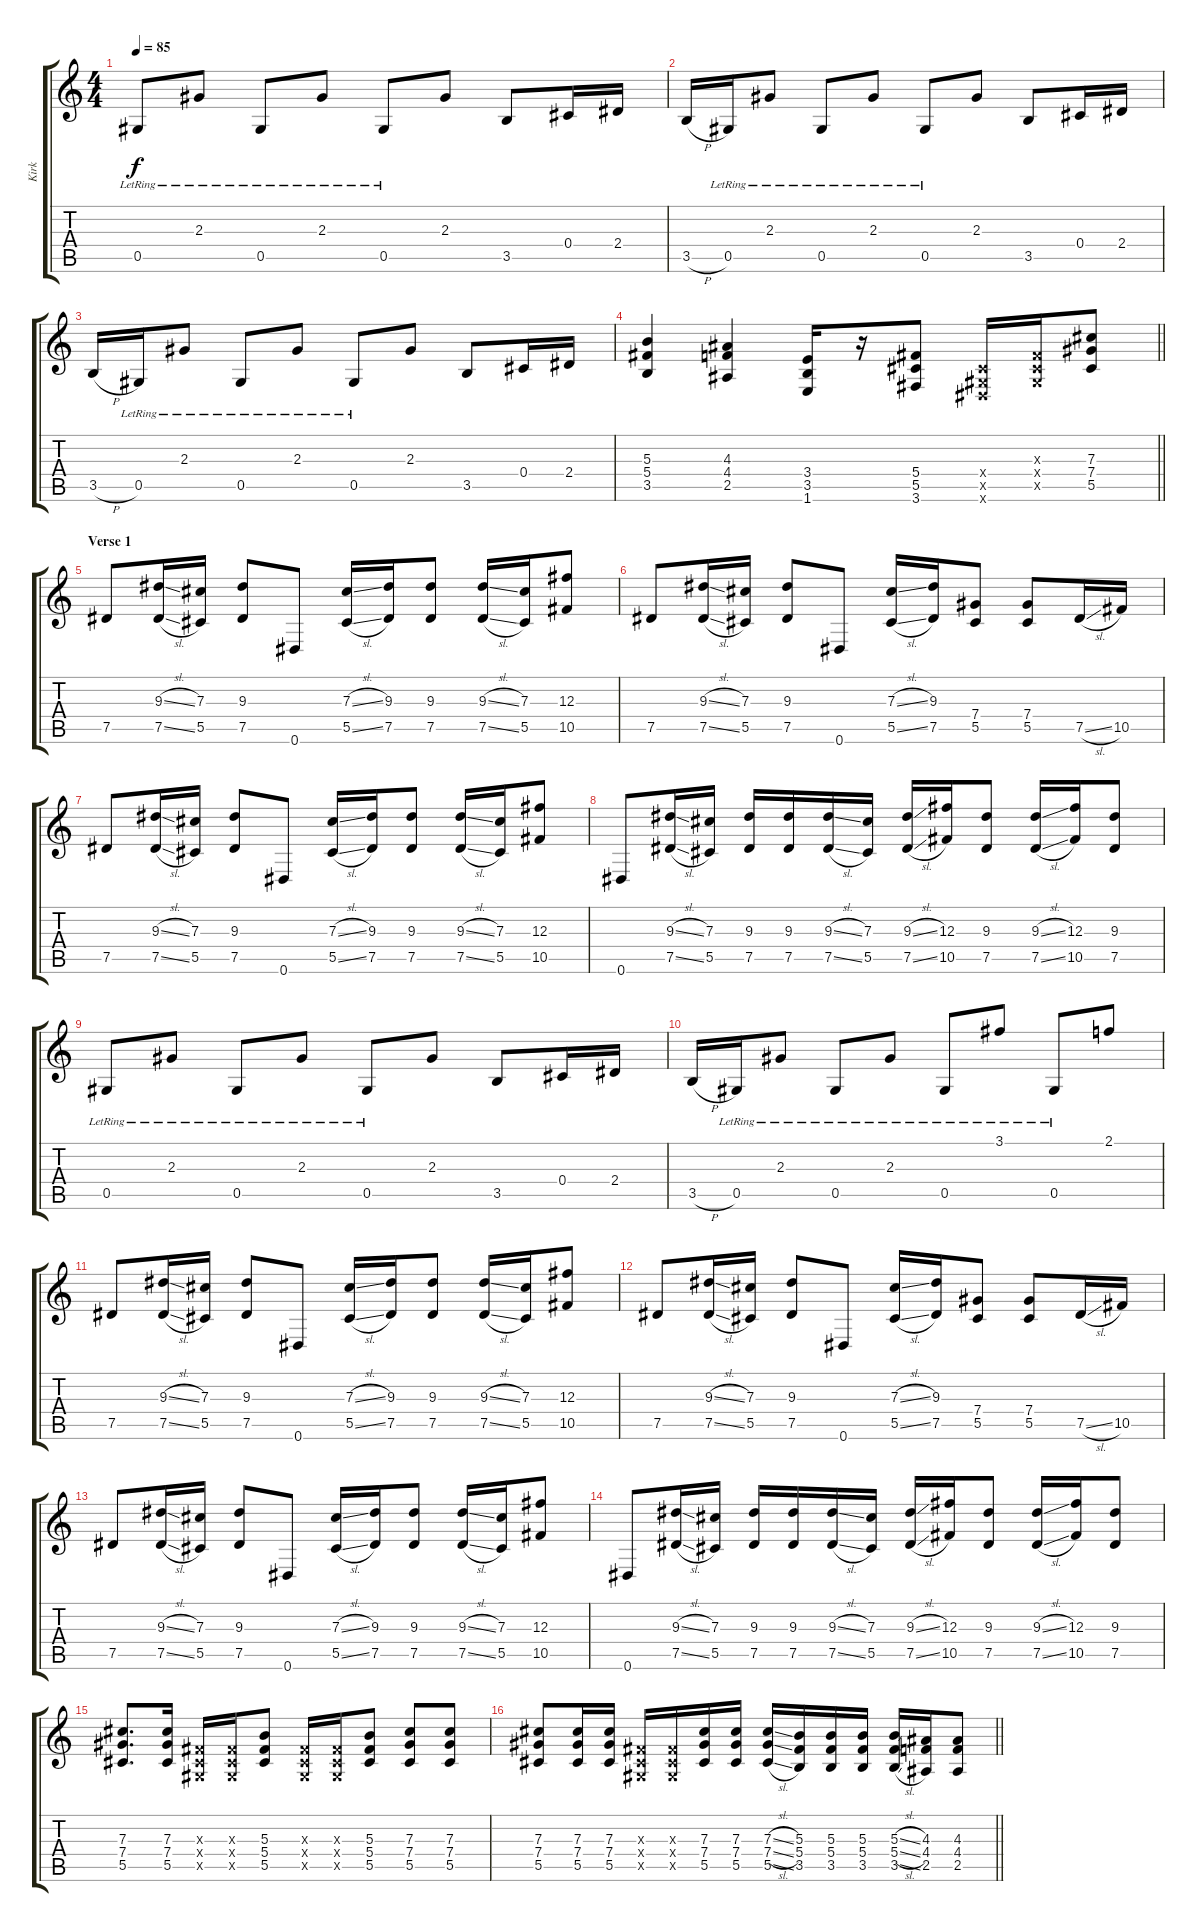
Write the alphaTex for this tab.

\track ("Kirk" "Kirk") {instrument electricguitarclean}
\staff {score tabs}
\tuning (Eb4 Bb3 Gb3 Db3 Ab2 Eb2) {hide}
\ts (4 4)
\tempo 85
\clef g2
\ks c
0.5{lr}.8{dy f} 2.3{lr}.8 0.5{lr}.8 2.3{lr}.8 0.5{lr}.8 2.3.8 3.5.8 0.4.16 2.4.16 |
3.5{h}.16 0.5{lr}.16 2.3{lr}.8 0.5{lr}.8 2.3{lr}.8 0.5{lr}.8 2.3.8 3.5.8 0.4.16 2.4.16 |
3.5{h}.16 0.5{lr}.16 2.3{lr}.8 0.5{lr}.8 2.3{lr}.8 0.5{lr}.8 2.3.8 3.5.8 0.4.16 2.4.16 |
\barLineRight lightlight
(5.3 5.4 3.5).4 (4.3 4.4 2.5).4 (3.4 3.5 1.6).16 r.16 (5.4 5.5 3.6).8 (0.4{x} 0.5{x} 0.6{x}).16 (0.3{x} 0.4{x} 0.5{x}).16 (7.3 7.4 5.5).8 |
\section ("" "Verse 1")
7.5.8 (9.3{sl} 7.5{sl}).16 (7.3 5.5).16 (9.3 7.5).8 0.6.8 (7.3{sl} 5.5{sl}).16 (9.3 7.5).16 (9.3 7.5).8 (9.3{sl} 7.5{sl}).16 (7.3 5.5).16 (12.3 10.5).8 |
7.5.8 (9.3{sl} 7.5{sl}).16 (7.3 5.5).16 (9.3 7.5).8 0.6.8 (7.3{sl} 5.5{sl}).16 (9.3 7.5).16 (7.4 5.5).8 (7.4 5.5).8 7.5{sl}.16 10.5.16 |
7.5.8 (9.3{sl} 7.5{sl}).16 (7.3 5.5).16 (9.3 7.5).8 0.6.8 (7.3{sl} 5.5{sl}).16 (9.3 7.5).16 (9.3 7.5).8 (9.3{sl} 7.5{sl}).16 (7.3 5.5).16 (12.3 10.5).8 |
0.6.8 (9.3{sl} 7.5{sl}).16 (7.3 5.5).16 (9.3 7.5).16 (9.3 7.5).16 (9.3{sl} 7.5{sl}).16 (7.3 5.5).16 (9.3{sl} 7.5{sl}).16 (12.3 10.5).16 (9.3 7.5).8 (9.3{sl} 7.5{sl}).16 (12.3 10.5).16 (9.3 7.5).8 |
0.5{lr}.8 2.3{lr}.8 0.5{lr}.8 2.3{lr}.8 0.5{lr}.8 2.3.8 3.5.8 0.4.16 2.4.16 |
3.5{h}.16 0.5{lr}.16 2.3{lr}.8 0.5{lr}.8 2.3{lr}.8 0.5{lr}.8 3.1{lr}.8 0.5{lr}.8 2.1.8 |
7.5.8 (9.3{sl} 7.5{sl}).16 (7.3 5.5).16 (9.3 7.5).8 0.6.8 (7.3{sl} 5.5{sl}).16 (9.3 7.5).16 (9.3 7.5).8 (9.3{sl} 7.5{sl}).16 (7.3 5.5).16 (12.3 10.5).8 |
7.5.8 (9.3{sl} 7.5{sl}).16 (7.3 5.5).16 (9.3 7.5).8 0.6.8 (7.3{sl} 5.5{sl}).16 (9.3 7.5).16 (7.4 5.5).8 (7.4 5.5).8 7.5{sl}.16 10.5.16 |
7.5.8 (9.3{sl} 7.5{sl}).16 (7.3 5.5).16 (9.3 7.5).8 0.6.8 (7.3{sl} 5.5{sl}).16 (9.3 7.5).16 (9.3 7.5).8 (9.3{sl} 7.5{sl}).16 (7.3 5.5).16 (12.3 10.5).8 |
0.6.8 (9.3{sl} 7.5{sl}).16 (7.3 5.5).16 (9.3 7.5).16 (9.3 7.5).16 (9.3{sl} 7.5{sl}).16 (7.3 5.5).16 (9.3{sl} 7.5{sl}).16 (12.3 10.5).16 (9.3 7.5).8 (9.3{sl} 7.5{sl}).16 (12.3 10.5).16 (9.3 7.5).8 |
(7.3 7.4 5.5).8{d} (7.3 7.4 5.5).16 (0.3{x} 0.4{x} 0.5{x}).16 (0.3{x} 0.4{x} 0.5{x}).16 (5.3 5.4 5.5).8 (0.3{x} 0.4{x} 0.5{x}).16 (0.3{x} 0.4{x} 0.5{x}).16 (5.3 5.4 5.5).8 (7.3 7.4 5.5).8 (7.3 7.4 5.5).8 |
\barLineRight lightlight
(7.3 7.4 5.5).8 (7.3 7.4 5.5).16 (7.3 7.4 5.5).16 (0.3{x} 0.4{x} 0.5{x}).16 (0.3{x} 0.4{x} 0.5{x}).16 (7.3 7.4 5.5).16 (7.3 7.4 5.5).16 (7.3{sl} 7.4{sl} 5.5{sl}).16 (5.3 5.4 3.5).16 (5.3 5.4 3.5).16 (5.3 5.4 3.5).16 (5.3{sl} 5.4{sl} 3.5{sl}).16 (4.3 4.4 2.5).16 (4.3 4.4 2.5).8
